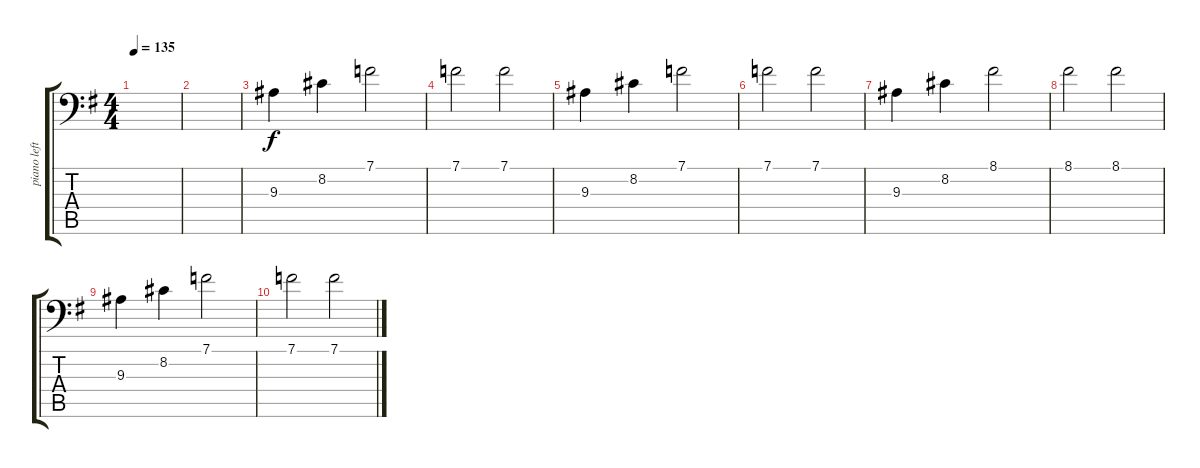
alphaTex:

\track ("piano left hand" "piano left") {instrument acousticgrandpiano}
\staff {score tabs}
\tuning (Bb3 F3 Db3 Ab2 Eb2 Bb1) {hide}
\ts (4 4)
\tempo 135
\clef f4
\ks eminor
|
|
9.3.4 8.2.4 7.1.2 |
7.1.2 7.1.2 |
9.3.4 8.2.4 7.1.2 |
7.1.2 7.1.2 |
9.3.4 8.2.4 8.1.2 |
8.1.2 8.1.2 |
9.3.4 8.2.4 7.1.2 |
7.1.2 7.1.2
